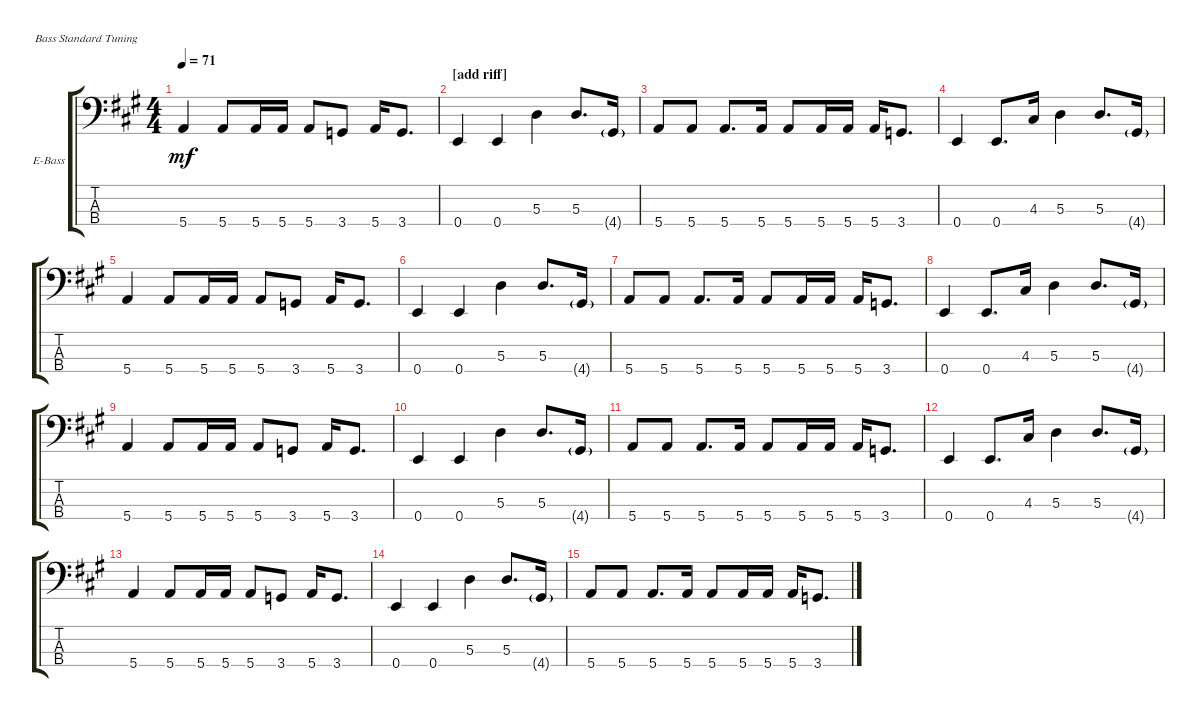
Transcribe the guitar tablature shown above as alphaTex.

\defaultSystemsLayout 4
\bracketExtendMode groupsimilarinstruments
\firstSystemTrackNameOrientation horizontal
\otherSystemsTrackNameOrientation horizontal
\track ("Electric Bass" "E-Bass") {instrument electricbassfinger}
\staff {score tabs}
\tuning (G2 D2 A1 E1)
\ts (4 4)
\tempo 71
\clef f4
\ks a
5.4.4{dy mf} 5.4.8 5.4.16 5.4.16 5.4.8 3.4.8 5.4.16 3.4.8{d} |
\section ("" "[add riff]")
0.4.4 0.4.4 5.3.4 5.3.8{d} 4.4{g}.16 |
5.4.8 5.4.8 5.4.8{d} 5.4.16 5.4.8 5.4.16 5.4.16 5.4.16 3.4.8{d} |
0.4.4 0.4.8{d} 4.3.16 5.3.4 5.3.8{d} 4.4{g}.16 |
5.4.4 5.4.8 5.4.16 5.4.16 5.4.8 3.4.8 5.4.16 3.4.8{d} |
0.4.4 0.4.4 5.3.4 5.3.8{d} 4.4{g}.16 |
5.4.8 5.4.8 5.4.8{d} 5.4.16 5.4.8 5.4.16 5.4.16 5.4.16 3.4.8{d} |
0.4.4 0.4.8{d} 4.3.16 5.3.4 5.3.8{d} 4.4{g}.16 |
5.4.4 5.4.8 5.4.16 5.4.16 5.4.8 3.4.8 5.4.16 3.4.8{d} |
0.4.4 0.4.4 5.3.4 5.3.8{d} 4.4{g}.16 |
5.4.8 5.4.8 5.4.8{d} 5.4.16 5.4.8 5.4.16 5.4.16 5.4.16 3.4.8{d} |
0.4.4 0.4.8{d} 4.3.16 5.3.4 5.3.8{d} 4.4{g}.16 |
5.4.4 5.4.8 5.4.16 5.4.16 5.4.8 3.4.8 5.4.16 3.4.8{d} |
0.4.4 0.4.4 5.3.4 5.3.8{d} 4.4{g}.16 |
5.4.8 5.4.8 5.4.8{d} 5.4.16 5.4.8 5.4.16 5.4.16 5.4.16 3.4.8{d}
